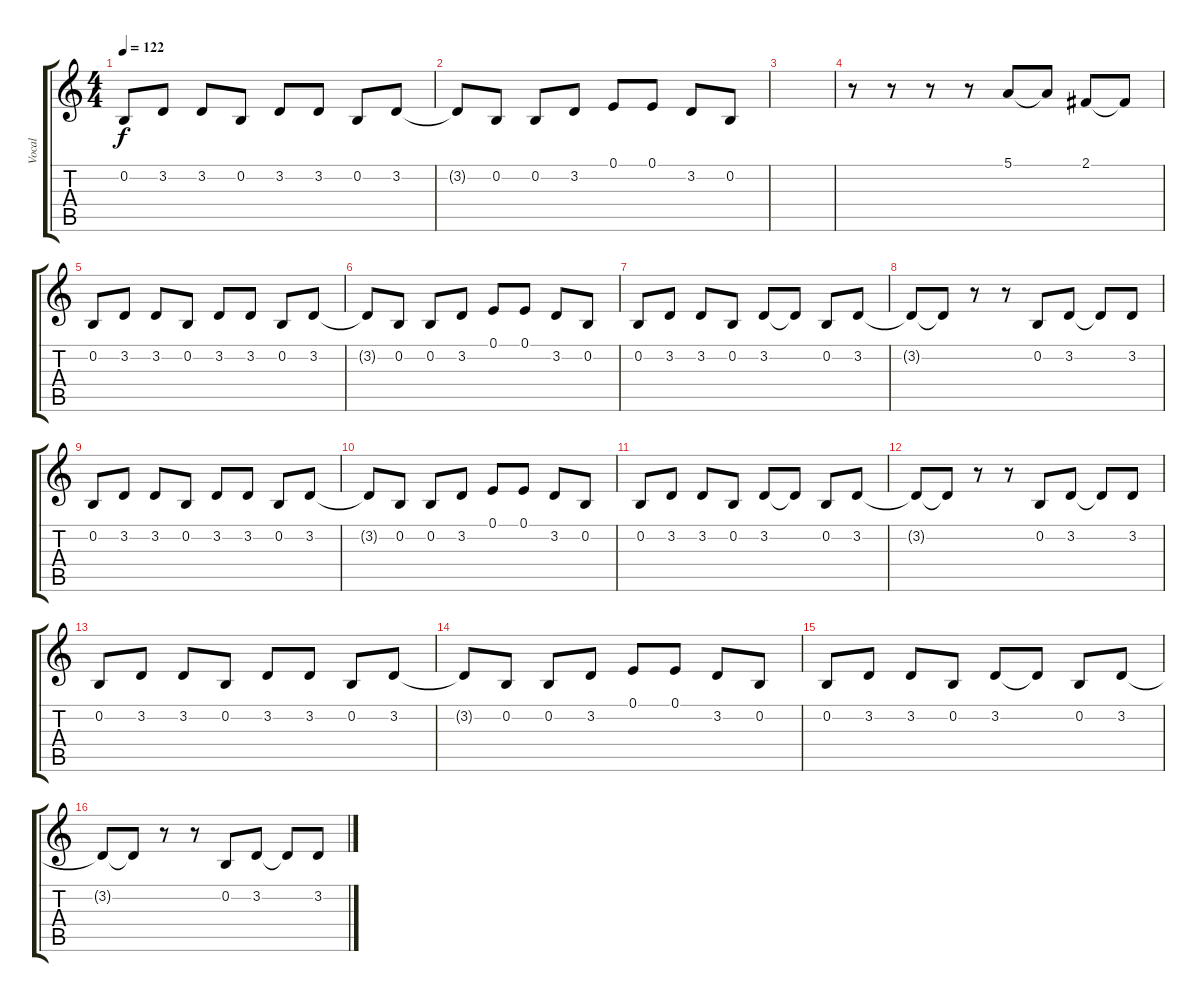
\track ("Vocal" "Vocal") {instrument lead8bassandlead}
\staff {score tabs}
\tuning (E4 B3 G3 D3 A2 E2) {hide}
\ts (4 4)
\tempo 122
\clef g2
\ks c
0.2.8{dy f} 3.2.8 3.2.8 0.2.8 3.2.8 3.2.8 0.2.8 3.2.8 |
3.2{t}.8 0.2.8 0.2.8 3.2.8 0.1.8 0.1.8 3.2.8 0.2.8 |
|
r.8 r.8 r.8 r.8 5.1.8 5.1{t}.8 2.1.8 2.1{t}.8 |
0.2.8 3.2.8 3.2.8 0.2.8 3.2.8 3.2.8 0.2.8 3.2.8 |
3.2{t}.8 0.2.8 0.2.8 3.2.8 0.1.8 0.1.8 3.2.8 0.2.8 |
0.2.8 3.2.8 3.2.8 0.2.8 3.2.8 3.2{t}.8 0.2.8 3.2.8 |
3.2{t}.8 3.2{t}.8 r.8 r.8 0.2.8 3.2.8 3.2{t}.8 3.2.8 |
0.2.8 3.2.8 3.2.8 0.2.8 3.2.8 3.2.8 0.2.8 3.2.8 |
3.2{t}.8 0.2.8 0.2.8 3.2.8 0.1.8 0.1.8 3.2.8 0.2.8 |
0.2.8 3.2.8 3.2.8 0.2.8 3.2.8 3.2{t}.8 0.2.8 3.2.8 |
3.2{t}.8 3.2{t}.8 r.8 r.8 0.2.8 3.2.8 3.2{t}.8 3.2.8 |
0.2.8 3.2.8 3.2.8 0.2.8 3.2.8 3.2.8 0.2.8 3.2.8 |
3.2{t}.8 0.2.8 0.2.8 3.2.8 0.1.8 0.1.8 3.2.8 0.2.8 |
0.2.8 3.2.8 3.2.8 0.2.8 3.2.8 3.2{t}.8 0.2.8 3.2.8 |
3.2{t}.8 3.2{t}.8 r.8 r.8 0.2.8 3.2.8 3.2{t}.8 3.2.8
